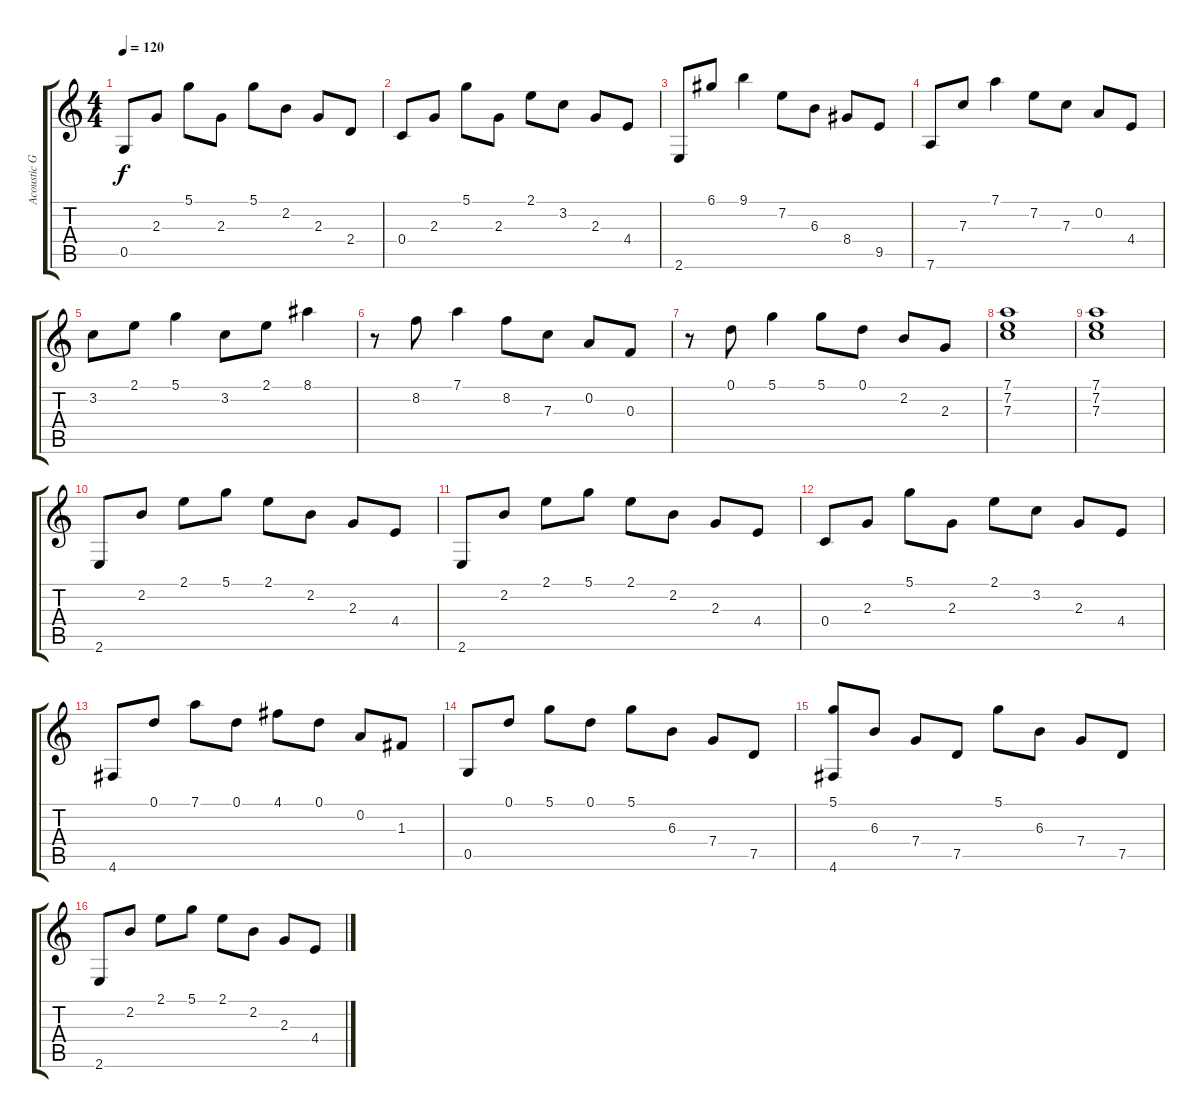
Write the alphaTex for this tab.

\track ("Acoustic Guitar 1" "Acoustic G") {instrument acousticguitarsteel}
\staff {score tabs}
\tuning (D4 A3 F3 C3 G2 D2) {hide}
\ts (4 4)
\tempo 120
\clef g2
\ks c
0.5.8{dy f} 2.3.8 5.1.8 2.3.8 5.1.8 2.2.8 2.3.8 2.4.8 |
0.4.8 2.3.8 5.1.8 2.3.8 2.1.8 3.2.8 2.3.8 4.4.8 |
2.6.8 6.1.8 9.1.4 7.2.8 6.3.8 8.4.8 9.5.8 |
7.6.8 7.3.8 7.1.4 7.2.8 7.3.8 0.2.8 4.4.8 |
3.2.8 2.1.8 5.1.4 3.2.8 2.1.8 8.1.4 |
r.8 8.2.8 7.1.4 8.2.8 7.3.8 0.2.8 0.3.8 |
r.8 0.1.8 5.1.4 5.1.8 0.1.8 2.2.8 2.3.8 |
(7.1 7.2 7.3).1 |
(7.1 7.2 7.3).1 |
2.6.8 2.2.8 2.1.8 5.1.8 2.1.8 2.2.8 2.3.8 4.4.8 |
2.6.8 2.2.8 2.1.8 5.1.8 2.1.8 2.2.8 2.3.8 4.4.8 |
0.4.8 2.3.8 5.1.8 2.3.8 2.1.8 3.2.8 2.3.8 4.4.8 |
4.6.8 0.1.8 7.1.8 0.1.8 4.1.8 0.1.8 0.2.8 1.3.8 |
0.5.8 0.1.8 5.1.8 0.1.8 5.1.8 6.3.8 7.4.8 7.5.8 |
(5.1 4.6).8 6.3.8 7.4.8 7.5.8 5.1.8 6.3.8 7.4.8 7.5.8 |
2.6.8 2.2.8 2.1.8 5.1.8 2.1.8 2.2.8 2.3.8 4.4.8
